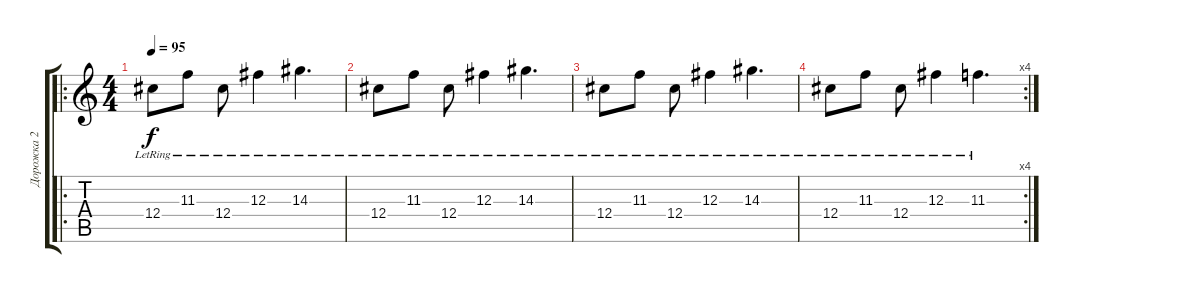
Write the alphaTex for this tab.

\track ("Дорожка 2" "Дорожка 2") {instrument acousticguitarsteel}
\staff {score tabs}
\tuning (Eb4 Bb3 Gb3 Db3 Ab2 Db2) {hide}
\ro
\ts (4 4)
\tempo 95
\clef g2
\ks c
12.4{lr}.8{dy f} 11.3{lr}.8 12.4{lr}.8 12.3{lr}.4 14.3{lr}.4{d} |
12.4{lr}.8 11.3{lr}.8 12.4{lr}.8 12.3{lr}.4 14.3{lr}.4{d} |
12.4{lr}.8 11.3{lr}.8 12.4{lr}.8 12.3{lr}.4 14.3{lr}.4{d} |
\rc 4
12.4{lr}.8 11.3{lr}.8 12.4{lr}.8 12.3{lr}.4 11.3{lr}.4{d}
